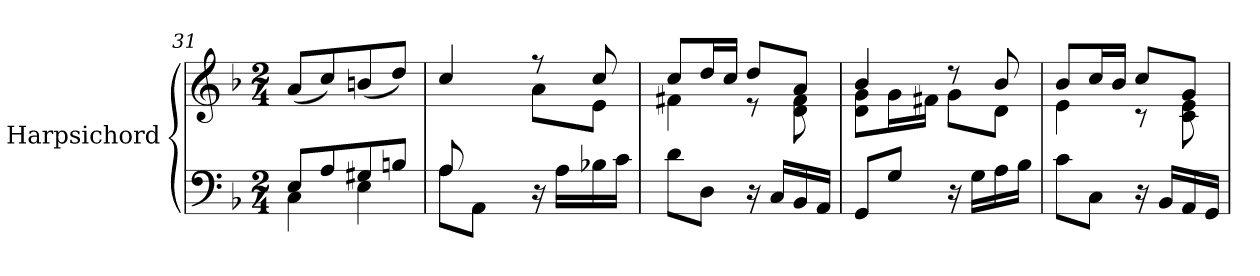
**kern	**kern
*part1	*part1
*staff2	*staff1
*I"Harpsichord	*
*I'Hch.	*
*clefF4	*clefG2
*k[b-]	*k[b-]
*M2/4	*M2/4
=31	=31
*^	*
8E/L	4C\	(>8a/L
8A/	.	8cc/)
8G#X/	4E\	(>8bn/
8Bn/J	.	8dd/J)
!!LO:LB:g=z
=32	=32	=32
*	*	*^
8A/L	8A\L	4cc/	8ryy
4.ryy	8AA\J	.	16a\L
.	.	.	16g#X\JJ
.	16r	8r	8a\L
.	16A\LL	.	.
.	16B-X\	8cc/	8e\J
.	16c\JJ	.	.
*v	*v	*	*
=33	=33	=33
8d\L	8cc/L	4f#X\
8D\J	16dd/L	.
.	16cc/JJ	.
16r	8dd/L	8r
16C/LL	.	.
16BB-/	8a/J	8d\ 8f#\
16AA/JJ	.	.
=34	=34	=34
8GG/L	4b-/	8d\ 8g\L
8G/J	.	16g\L
.	.	16f#X\JJ
16r	8r	8g\L
16G\LL	.	.
16A\	8b-/	8d\J
16B-\JJ	.	.
=35	=35	=35
8c\L	8b-/L	4e\
8C\J	16cc/L	.
.	16b-/JJ	.
16r	8cc/L	8r
16BB-/LL	.	.
16AA/	8g/J	8c\ 8e\
16GG/JJ	.	.
*	*v	*v
=	=
*-	*-
